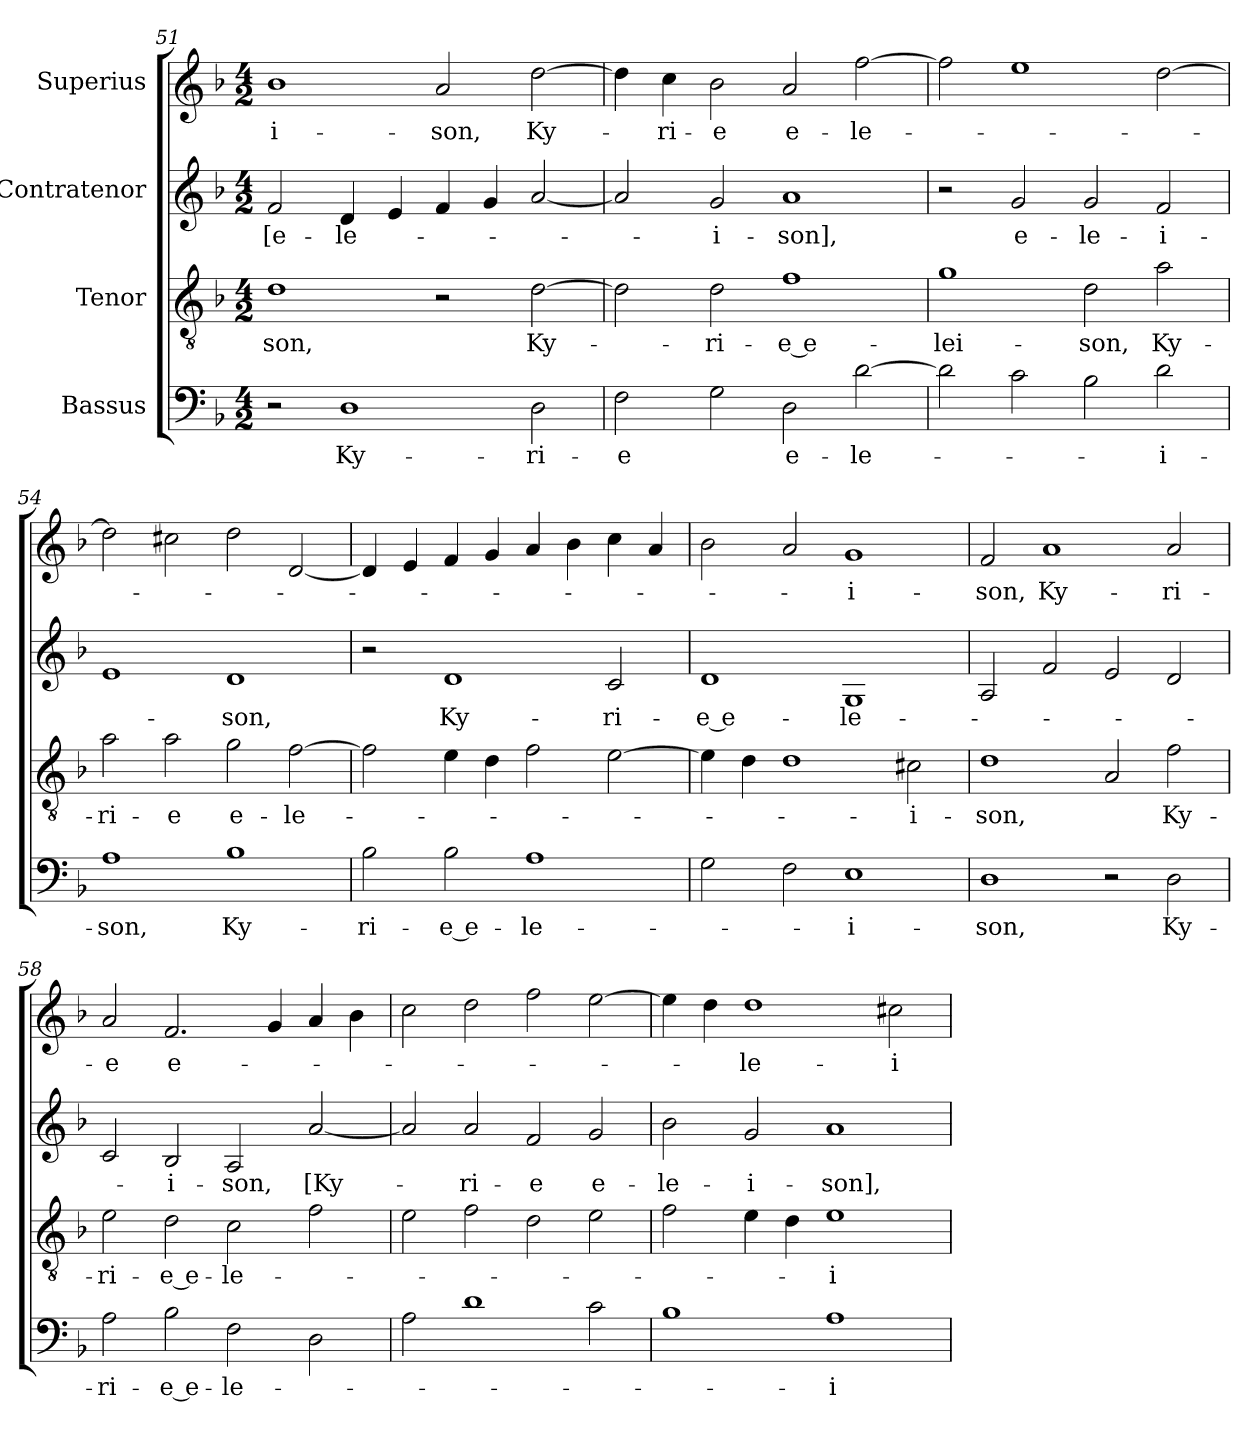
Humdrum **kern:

**kern	**text	**kern	**text	**kern	**text	**kern	**text
*part4	*part4	*part3	*part3	*part2	*part2	*part1	*part1
*staff4	*staff4	*staff3	*staff3	*staff2	*staff2	*staff1	*staff1
*I"Bassus	*	*I"Tenor	*	*I"Contratenor	*	*I"Superius	*
*clefF4	*	*clefGv2	*	*clefG2	*	*clefG2	*
*k[b-]	*	*k[b-]	*	*k[b-]	*	*k[b-]	*
*M4/2	*	*M4/2	*	*M4/2	*	*M4/2	*
=51	=51	=51	=51	=51	=51	=51	=51
2r	.	1d\	-son,	2f/	[e-	1b-\	-i-
1D\	Ky-	.	.	4d/	-le-	.	.
.	.	.	.	4e/	.	.	.
.	.	2r	.	4f/	.	2a/	-son,
.	.	.	.	4g/	.	.	.
2D\	-ri-	[2d\	Ky-	[2a/	.	[2dd\	Ky-
=52	=52	=52	=52	=52	=52	=52	=52
2F\	-e	2d\]	.	2a/]	.	4dd\]	.
.	.	.	.	.	.	4cc\	-ri-
2G\	.	2d\	-ri-	2g/	-i-	2b-\	-e
2D\	e-	1f\	-e e-	1a/	-son],	2a/	e-
[2d\	-le-	.	.	.	.	[2ff\	-le-
=53	=53	=53	=53	=53	=53	=53	=53
2d\]	.	1g\	-lei-	2r	.	2ff\]	.
2c\	.	.	.	2g/	e-	1ee\	.
2B-\	.	2d\	-son,	2g/	-le-	.	.
2d\	-i-	2a\	Ky-	2f/	-i-	[2dd\	.
=54	=54	=54	=54	=54	=54	=54	=54
1A\	-son,	2a\	-ri-	1e/	.	2dd\]	.
.	.	2a\	-e	.	.	2cc#X\	.
1B-\	Ky-	2g\	e-	1d/	-son,	2dd\	.
.	.	[2f\	-le-	.	.	[2d/	.
=55	=55	=55	=55	=55	=55	=55	=55
2B-\	-ri-	2f\]	.	2r	.	4d/]	.
.	.	.	.	.	.	4e/	.
2B-\	-e e-	4e\	.	1d/	Ky-	4f/	.
.	.	4d\	.	.	.	4g/	.
1A\	-le-	2f\	.	.	.	4a/	.
.	.	.	.	.	.	4b-\	.
.	.	[2e\	.	2c/	-ri-	4cc\	.
.	.	.	.	.	.	4a/	.
=56	=56	=56	=56	=56	=56	=56	=56
2G\	.	4e\]	.	1d/	-e e-	2b-\	.
.	.	4d\	.	.	.	.	.
2F\	.	1d\	.	.	.	2a/	.
1E\	-i-	.	.	1G/	-le-	1g/	-i-
.	.	2c#X\	-i-	.	.	.	.
=57	=57	=57	=57	=57	=57	=57	=57
1D\	-son,	1d\	-son,	2A/	.	2f/	-son,
.	.	.	.	2f/	.	1a/	Ky-
2r	.	2A/	.	2e/	.	.	.
2D\	Ky-	2f\	Ky-	2d/	.	2a/	-ri-
=58	=58	=58	=58	=58	=58	=58	=58
2A\	-ri-	2e\	-ri-	2c/	.	2a/	-e
2B-\	-e e-	2d\	-e e-	2B-/	-i-	2.f/	e-
2F\	-le-	2c\	-le-	2A/	-son,	.	.
.	.	.	.	.	.	4g/	.
2D\	.	2f\	.	[2a/	[Ky-	4a/	.
.	.	.	.	.	.	4b-\	.
=59	=59	=59	=59	=59	=59	=59	=59
2A\	.	2e\	.	2a/]	.	2cc\	.
1d\	.	2f\	.	2a/	-ri-	2dd\	.
.	.	2d\	.	2f/	-e	2ff\	.
2c\	.	2e\	.	2g/	e-	[2ee\	.
=60	=60	=60	=60	=60	=60	=60	=60
1B-\	.	2f\	.	2b-\	-le-	4ee\]	.
.	.	.	.	.	.	4dd\	.
.	.	4e\	.	2g/	-i-	1dd\	-le-
.	.	4d\	.	.	.	.	.
1A\	-i-	1e\	-i-	1a/	-son],	.	.
.	.	.	.	.	.	2cc#X\	-i-
=	=	=	=	=	=	=	=
*-	*-	*-	*-	*-	*-	*-	*-
